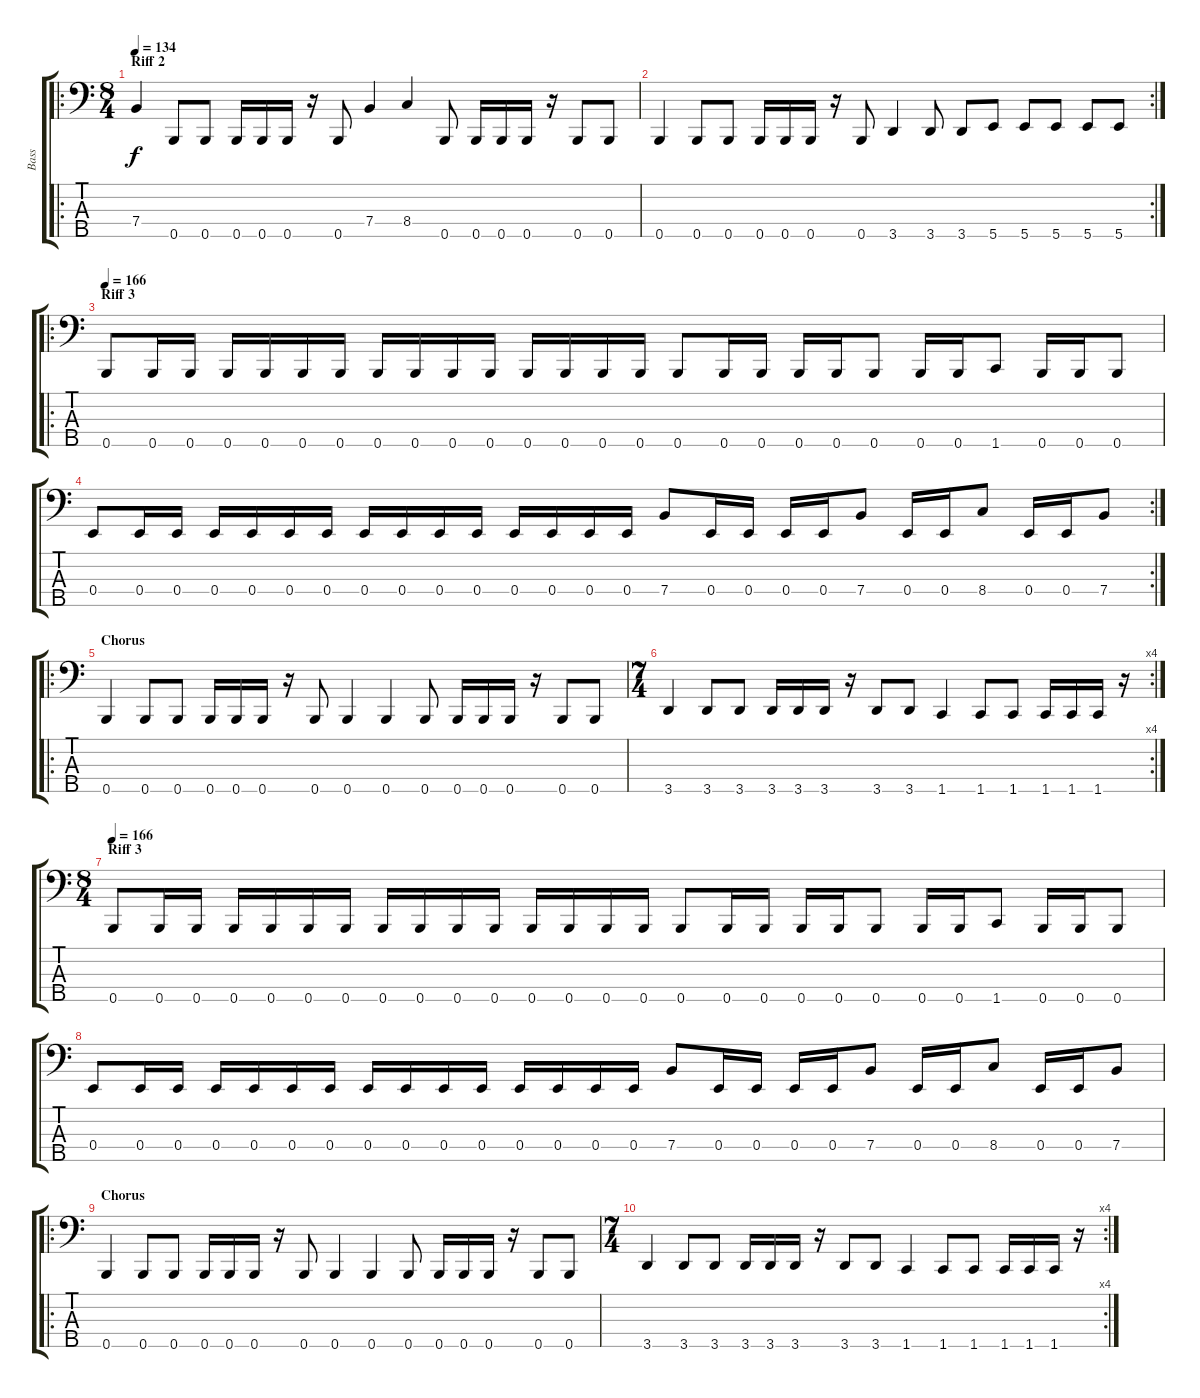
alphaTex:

\track ("Bass" "Bass") {instrument electricbasspick}
\staff {score tabs}
\tuning (G2 D2 A1 E1 B0) {hide}
\ro
\ts (8 4)
\section ("" "Riff 2")
\tempo 134
\clef f4
\ks c
7.4.4{dy f} 0.5.8 0.5.8 0.5.16 0.5.16 0.5.16 r.16 0.5.8 7.4.4 8.4.4 0.5.8 0.5.16 0.5.16 0.5.16 r.16 0.5.8 0.5.8 |
\rc 2
0.5.4 0.5.8 0.5.8 0.5.16 0.5.16 0.5.16 r.16 0.5.8 3.5.4 3.5.8 3.5.8 5.5.8 5.5.8 5.5.8 5.5.8 5.5.8 |
\ro
\section ("" "Riff 3")
\tempo 166
0.5.8 0.5.16 0.5.16 0.5.16 0.5.16 0.5.16 0.5.16 0.5.16 0.5.16 0.5.16 0.5.16 0.5.16 0.5.16 0.5.16 0.5.16 0.5.8 0.5.16 0.5.16 0.5.16 0.5.16 0.5.8 0.5.16 0.5.16 1.5.8 0.5.16 0.5.16 0.5.8 |
\rc 2
0.4.8 0.4.16 0.4.16 0.4.16 0.4.16 0.4.16 0.4.16 0.4.16 0.4.16 0.4.16 0.4.16 0.4.16 0.4.16 0.4.16 0.4.16 7.4.8 0.4.16 0.4.16 0.4.16 0.4.16 7.4.8 0.4.16 0.4.16 8.4.8 0.4.16 0.4.16 7.4.8 |
\ro
\section ("" "Chorus")
0.5.4 0.5.8 0.5.8 0.5.16 0.5.16 0.5.16 r.16 0.5.8 0.5.4 0.5.4 0.5.8 0.5.16 0.5.16 0.5.16 r.16 0.5.8 0.5.8 |
\rc 4
\ts (7 4)
3.5.4 3.5.8 3.5.8 3.5.16 3.5.16 3.5.16 r.16 3.5.8 3.5.8 1.5.4 1.5.8 1.5.8 1.5.16 1.5.16 1.5.16 r.16 |
\ts (8 4)
\section ("" "Riff 3")
\tempo 166
0.5.8 0.5.16 0.5.16 0.5.16 0.5.16 0.5.16 0.5.16 0.5.16 0.5.16 0.5.16 0.5.16 0.5.16 0.5.16 0.5.16 0.5.16 0.5.8 0.5.16 0.5.16 0.5.16 0.5.16 0.5.8 0.5.16 0.5.16 1.5.8 0.5.16 0.5.16 0.5.8 |
0.4.8 0.4.16 0.4.16 0.4.16 0.4.16 0.4.16 0.4.16 0.4.16 0.4.16 0.4.16 0.4.16 0.4.16 0.4.16 0.4.16 0.4.16 7.4.8 0.4.16 0.4.16 0.4.16 0.4.16 7.4.8 0.4.16 0.4.16 8.4.8 0.4.16 0.4.16 7.4.8 |
\ro
\section ("" "Chorus")
0.5.4 0.5.8 0.5.8 0.5.16 0.5.16 0.5.16 r.16 0.5.8 0.5.4 0.5.4 0.5.8 0.5.16 0.5.16 0.5.16 r.16 0.5.8 0.5.8 |
\rc 4
\ts (7 4)
3.5.4 3.5.8 3.5.8 3.5.16 3.5.16 3.5.16 r.16 3.5.8 3.5.8 1.5.4 1.5.8 1.5.8 1.5.16 1.5.16 1.5.16 r.16
